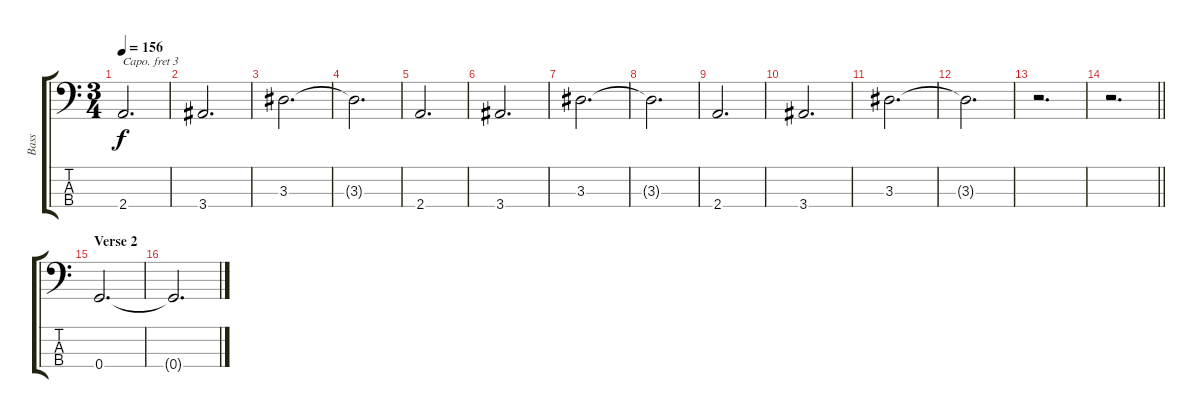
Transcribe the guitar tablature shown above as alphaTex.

\track ("Bass" "Bass") {instrument electricbassfinger}
\staff {score tabs}
\capo 3
\tuning (G2 D2 A1 E1) {hide}
\ts (3 4)
\tempo 156
\clef f4
\ks c
2.4.2{d dy f} |
3.4.2{d} |
3.3.2{d} |
3.3{t}.2{d} |
2.4.2{d} |
3.4.2{d} |
3.3.2{d} |
3.3{t}.2{d} |
2.4.2{d} |
3.4.2{d} |
3.3.2{d} |
3.3{t}.2{d} |
r.2{d} |
\barLineRight lightlight
r.2{d} |
\section ("" "Verse 2")
0.4.2{d} |
0.4{t}.2{d}
